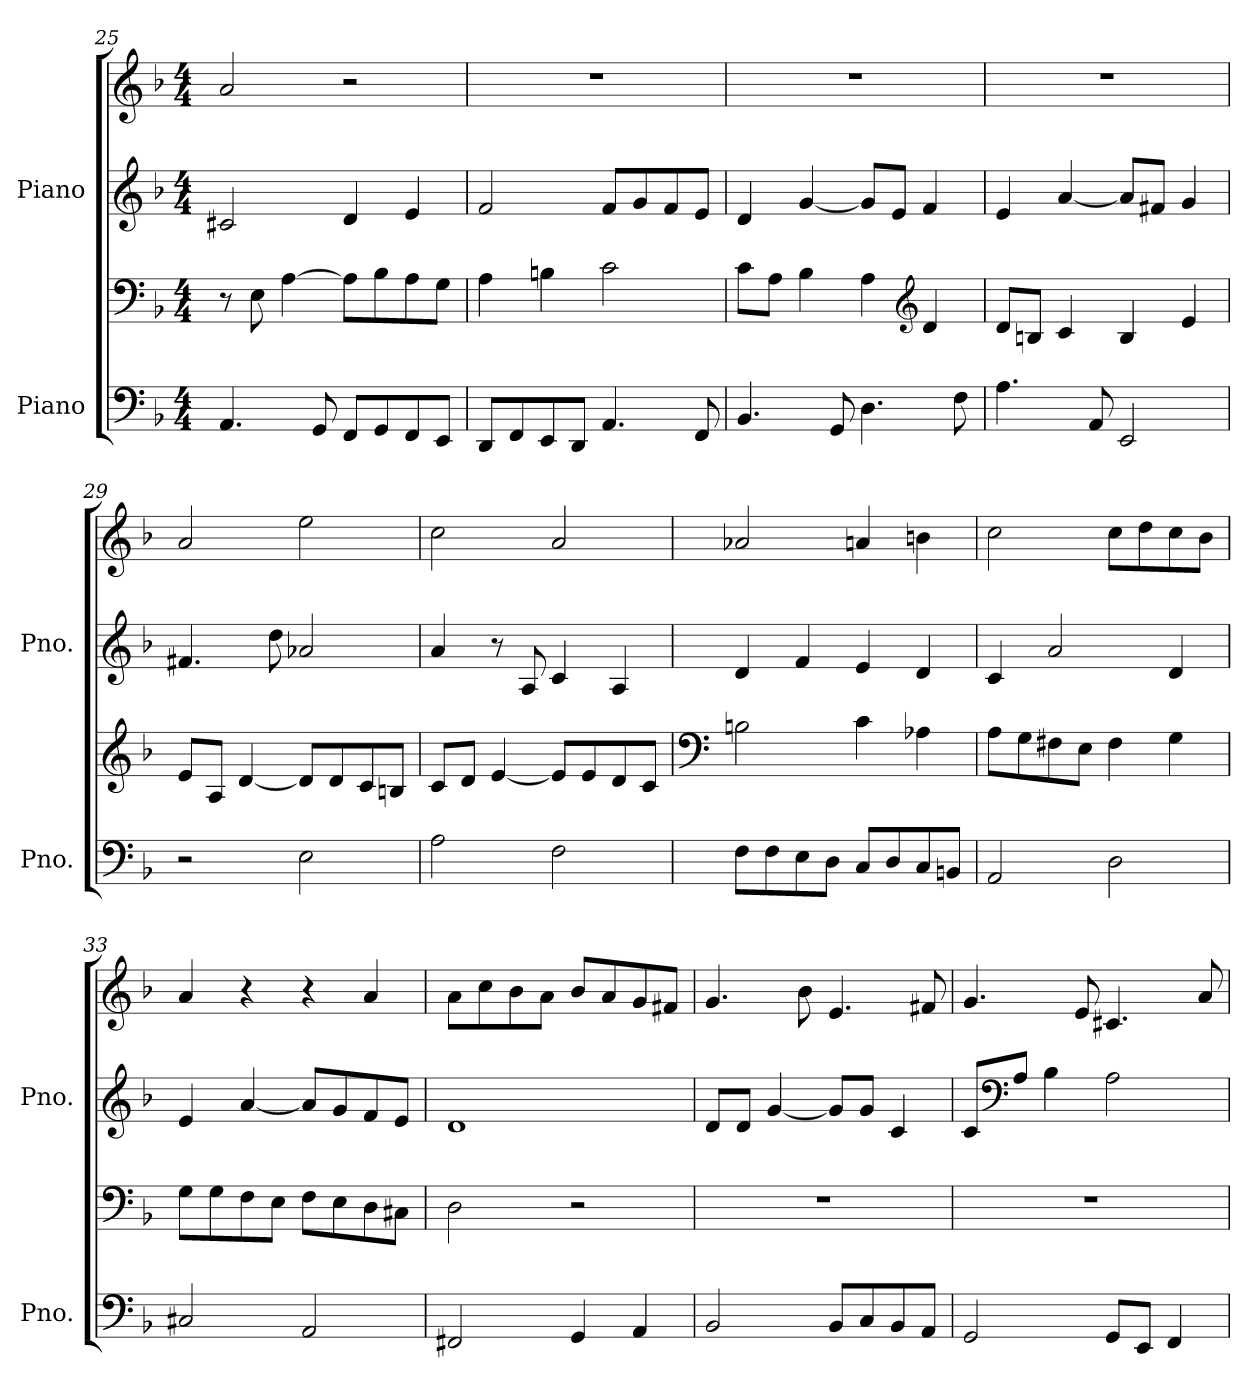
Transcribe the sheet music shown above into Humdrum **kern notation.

**kern	**kern	**kern	**kern
*part2	*part2	*part1	*part1
*staff4	*staff3	*staff2	*staff1
*I"Piano	*	*I"Piano	*
*I'Pno.	*	*I'Pno.	*
*clefF4	*clefF4	*clefG2	*clefG2
*k[b-]	*k[b-]	*k[b-]	*k[b-]
*M4/4	*M4/4	*M4/4	*M4/4
=25	=25	=25	=25
4.AA/	8r	2c#X/	2a/
.	8E\	.	.
.	[4A\	.	.
8GG/	.	.	.
8FF/L	8A\L]	4d/	2r
8GG/	8B-\	.	.
8FF/	8A\	4e/	.
8EE/J	8G\J	.	.
!!LO:LB:g=z
=26	=26	=26	=26
8DD/L	4A\	2f/	1r
8FF/	.	.	.
8EE/	4Bn\	.	.
8DD/J	.	.	.
4.AA/	2c\	8f/L	.
.	.	8g/	.
.	.	8f/	.
8FF/	.	8e/J	.
=27	=27	=27	=27
4.BB-/	8c\L	4d/	1r
.	8A\J	.	.
.	4B-\	[4g/	.
8GG/	.	.	.
4.D\	4A\	8g/L]	.
.	.	8e/J	.
*	*clefG2	*	*
.	4d/	4f/	.
8F\	.	.	.
=28	=28	=28	=28
4.A\	8d/L	4e/	1r
.	8Bn/J	.	.
.	4c/	[4a/	.
8AA/	.	.	.
2EE/	4B/	8a/L]	.
.	.	8f#X/J	.
.	4e/	4g/	.
=29	=29	=29	=29
2r	8e/L	4.f#X/	2a/
.	8A/J	.	.
.	[4d/	.	.
.	.	8dd\	.
2E\	8d/L]	2a-X/	2ee\
.	8d/	.	.
.	8c/	.	.
.	8Bn/J	.	.
!!LO:PB:g=z
=30	=30	=30	=30
2A\	8c/L	4a/	2cc\
.	8d/J	.	.
.	[4e/	8r	.
.	.	8A/	.
2F\	8e/L]	4c/	2a/
.	8e/	.	.
.	8d/	4A/	.
.	8c/J	.	.
=31	=31	=31	=31
*	*clefF4	*	*
8F\L	2Bn\	4d/	2a-X/
8F\	.	.	.
8E\	.	4f/	.
8D\J	.	.	.
8C/L	4c\	4e/	4an/
8D/	.	.	.
8C/	4A-X\	4d/	4bn\
8BBn/J	.	.	.
=32	=32	=32	=32
2AA/	8A\L	4c/	2cc\
.	8G\	.	.
.	8F#X\	2a/	.
.	8E\J	.	.
2D\	4F#\	.	8cc\L
.	.	.	8dd\
.	4G\	4d/	8cc\
.	.	.	8b-\J
=33	=33	=33	=33
2C#X/	8G\L	4e/	4a/
.	8G\	.	.
.	8F\	[4a/	4r
.	8E\J	.	.
2AA/	8F\L	8a/L]	4r
.	8E\	8g/	.
.	8D\	8f/	4a/
.	8C#X\J	8e/J	.
!!LO:LB:g=z
=34	=34	=34	=34
2FF#X/	2D\	1d	8a\L
.	.	.	8cc\
.	.	.	8b-\
.	.	.	8a\J
4GG/	2r	.	8b-/L
.	.	.	8a/
4AA/	.	.	8g/
.	.	.	8f#X/J
=35	=35	=35	=35
2BB-/	1r	8d/L	4.g/
.	.	8d/J	.
.	.	[4g/	.
.	.	.	8b-\
8BB-/L	.	8g/L]	4.e/
8C/	.	8g/J	.
8BB-/	.	4c/	.
8AA/J	.	.	8f#X/
=36	=36	=36	=36
2GG/	1r	8c/L	4.g/
*	*	*clefF4	*
.	.	8A/J	.
.	.	4B-\	.
.	.	.	8e/
8GG/L	.	2A\	4.c#X/
8EE/J	.	.	.
4FF/	.	.	.
.	.	.	8a/
=	=	=	=
*-	*-	*-	*-
